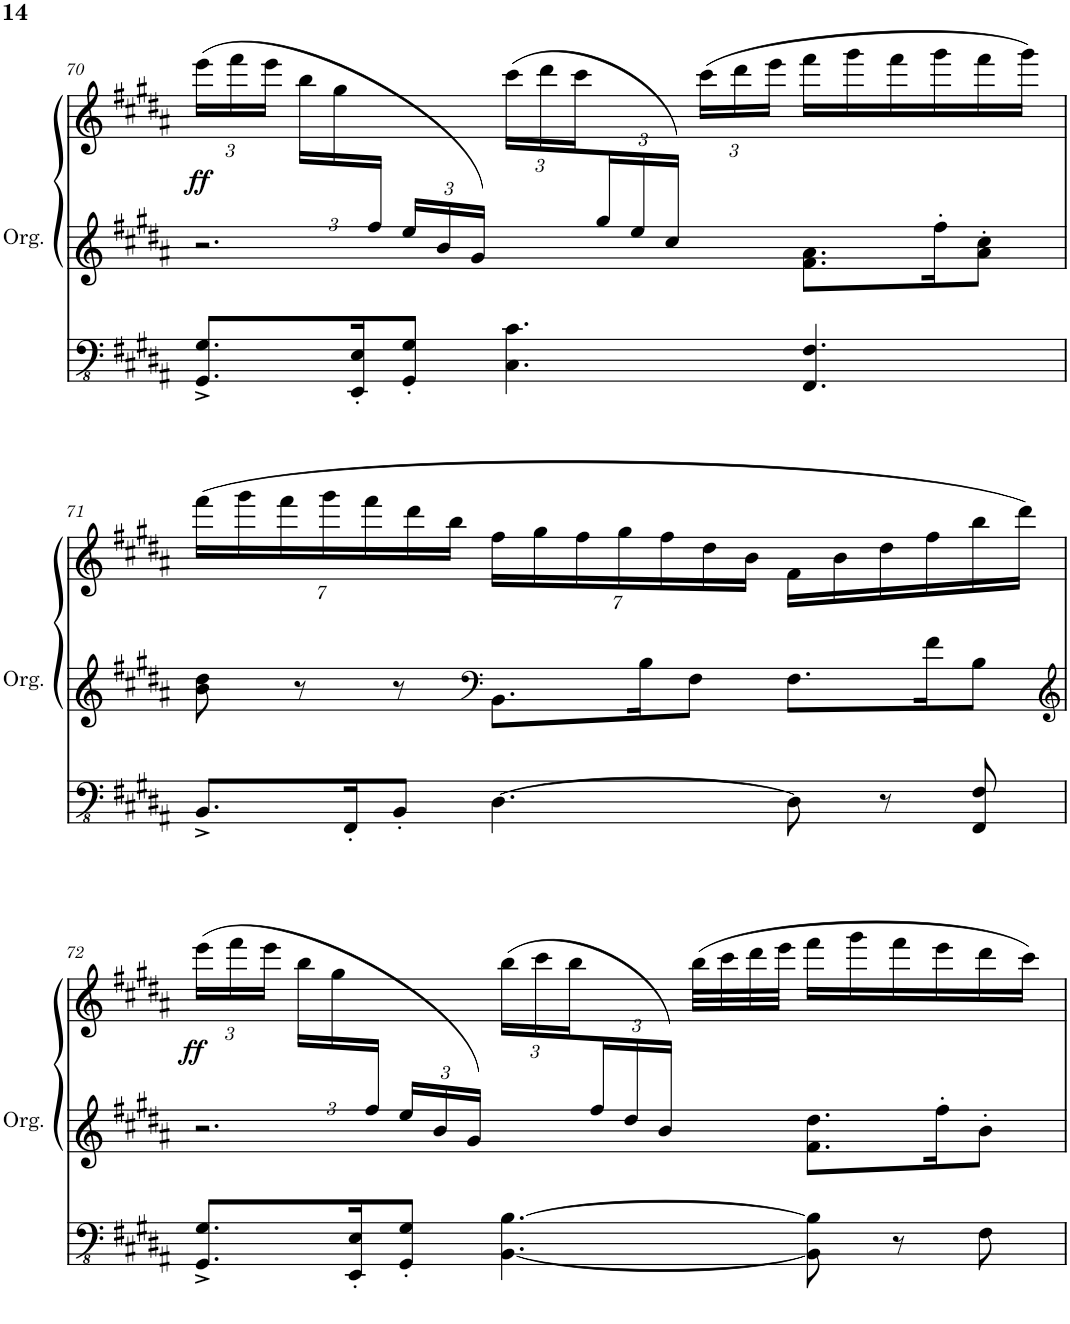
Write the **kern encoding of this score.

**kern	**kern	**kern	**dynam
*part1	*part1	*part1	*part1
*staff3	*staff2	*staff1	*staff1/2/3
*I"Orgue à tuyaux	*	*	*
*I'Org.	*	*	*
!!LO:PB:g=z
*clefFv4	*clefG2	*clefG2	*
*k[f#c#g#d#a#]	*k[f#c#g#d#a#]	*k[f#c#g#d#a#]	*
*M9/8	*M9/8	*M9/8	*
=70	=70	=70	=70
*	*^	*	*
*	*	*	*Xbrackettup	*
!	!	!	!	!LO:DY:b
8.GGG#/^ 8.GG#/^L	24%5ryy	2.r	(24eee\LL	ff
.	.	.	24fff#\	.
.	.	.	24eee\JJ	.
.	.	.	24bb\LL	.
.	.	.	24gg#\	.
16EEE/' 16EE/'K	.	.	.	.
.	24ff#/JJ	.	6ryy	.
*	*Xbrackettup	*	*	*
8GGG#/' 8GG#/'J	24ee/LL	.	.	.
.	24b/	.	.	.
.	24g#/JJ)	.	.	.
4.CC#\ 4.C#\	8ryy	.	(24ccc#\LL	.
.	.	.	24ddd#\	.
.	.	.	24ccc#\	.
.	24gg#/	.	8ryy	.
.	24ee/	.	.	.
.	24cc#/JJ)	.	.	.
.	2ryy	.	(24ccc#\LL	.
.	.	.	24ddd#\	.
.	.	.	24eee\JJ	.
4.FFF#/ 4.FF#/	.	8.f#\ 8.a#\L	16fff#\LL	.
.	.	.	16ggg#\	.
.	.	.	16fff#\	.
.	.	16ff#'\K	16ggg#\	.
.	.	8a#\' 8cc#\'J	16fff#\	.
.	.	.	16ggg#\JJ)	.
*	*v	*v	*	*
!!LO:LB:g=z
=71	=71	=71	=71
8.BBB^/L	8b\ 8dd#\	(56%3fff#\LL	.
.	.	56%3ggg#\	.
.	.	56%3fff#\	.
.	8r	.	.
.	.	56%3ggg#\	.
16FFF#'/K	.	.	.
.	.	56%3fff#\	.
8BBB'/J	8r	.	.
.	.	56%3ddd#\	.
.	.	56%3bb\JJ	.
*	*clefF4	*	*
[4.DD#\	8.BB\L	56%3ff#\LL	.
.	.	56%3gg#\	.
.	.	56%3ff#\	.
.	.	56%3gg#\	.
.	16B\K	.	.
.	.	56%3ff#\	.
.	8F#\J	.	.
.	.	56%3dd#\	.
.	.	56%3b\JJ	.
8DD#\]	8.F#\L	16f#\LL	.
.	.	16b\	.
8r	.	16dd#\	.
.	16f#\K	16ff#\	.
8FFF#/ 8FF#/	8B\J	16bb\	.
.	.	16ddd#\JJ)	.
!!LO:LB:g=z
=72	=72	=72	=72
*	*clefG2	*	*
*	*^	*	*
!	!	!	!	!LO:DY:b
8.GGG#/^ 8.GG#/^L	24%5ryy	2.r	(24eee\LL	ff
.	.	.	24fff#\	.
.	.	.	24eee\JJ	.
.	.	.	24bb\LL	.
.	.	.	24gg#\	.
16EEE/' 16EE/'K	.	.	.	.
.	24ff#/JJ	.	6ryy	.
8GGG#/' 8GG#/'J	24ee/LL	.	.	.
.	24b/	.	.	.
.	24g#/JJ)	.	.	.
[4.BBB\ [4.BB\	8ryy	.	(24bb\LL	.
.	.	.	24ccc#\	.
.	.	.	24bb\	.
.	24ff#/	.	8ryy	.
.	24dd#/	.	.	.
.	24b/JJ)	.	.	.
.	2ryy	.	(32bb\LLL	.
.	.	.	32ccc#\	.
.	.	.	32ddd#\	.
.	.	.	32eee\JJJ	.
8BBB\] 8BB\]	.	8.f#\ 8.dd#\L	16fff#\LL	.
.	.	.	16ggg#\	.
8r	.	.	16fff#\	.
.	.	16ff#'\K	16eee\	.
8FF#\	.	8b'\J	16ddd#\	.
.	.	.	16ccc#\JJ)	.
*	*v	*v	*	*
=	=	=	=
*-	*-	*-	*-
